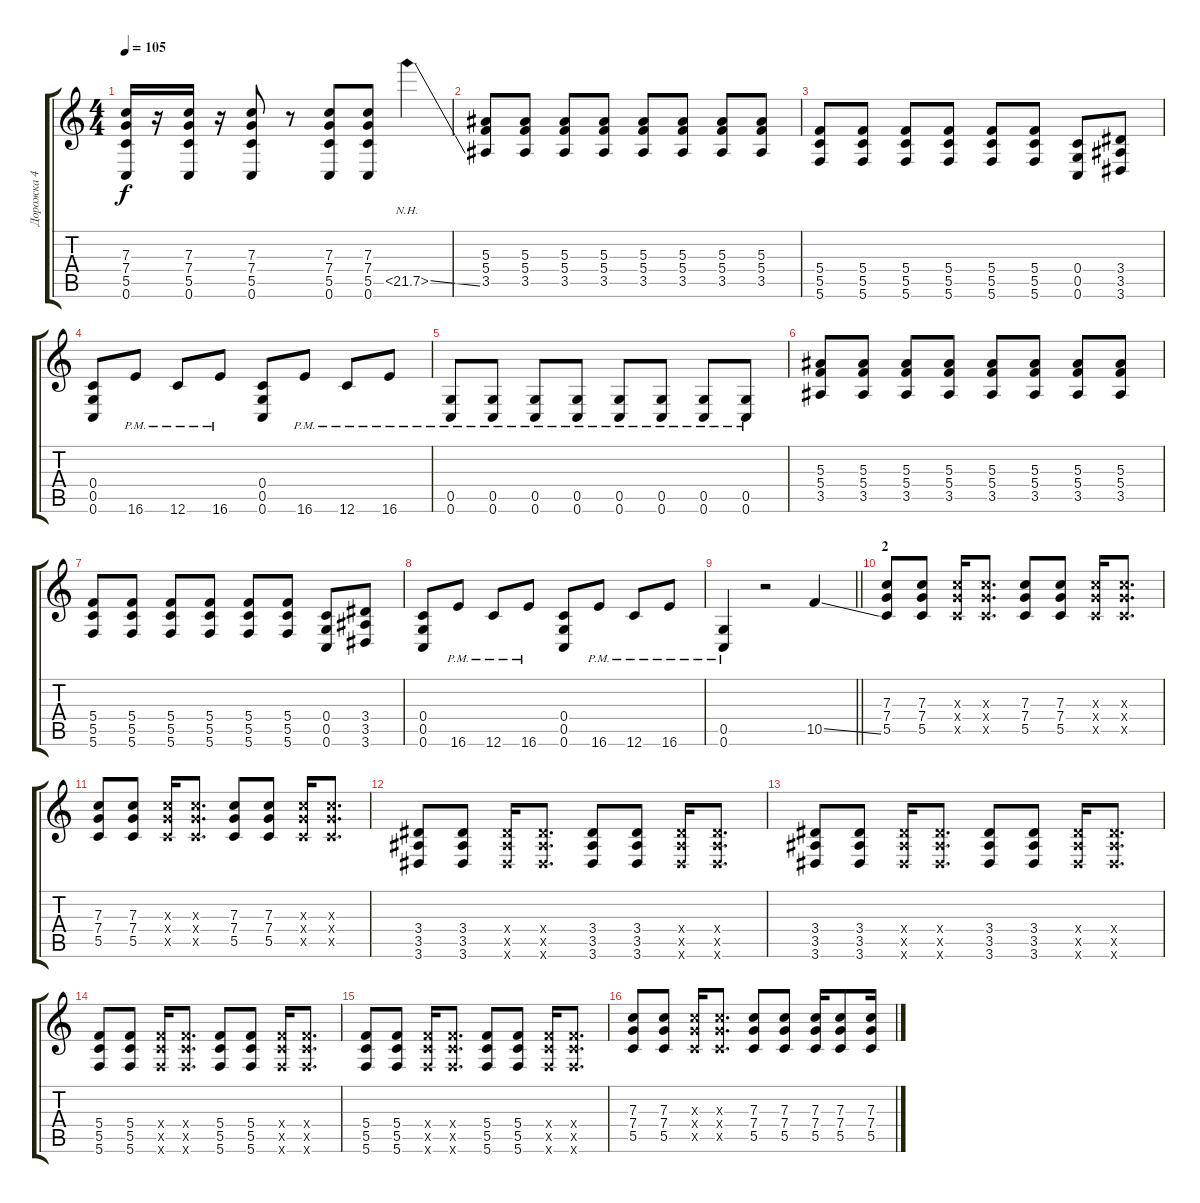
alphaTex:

\track ("Дорожка 4" "Дорожка 4") {instrument overdrivenguitar}
\staff {score tabs}
\tuning (D4 A3 F3 C3 G2 C2) {hide}
\ts (4 4)
\tempo 105
\clef g2
\ks c
(7.3 7.4 5.5 0.6).16{dy f} r.16 (7.3 7.4 5.5 0.6).16 r.16 (7.3 7.4 5.5 0.6).8 r.8 (7.3 7.4 5.5 0.6).8 (7.3 7.4 5.5 0.6).8 22.5{nh ss}.4 |
(5.3 5.4 3.5).8 (5.3 5.4 3.5).8 (5.3 5.4 3.5).8 (5.3 5.4 3.5).8 (5.3 5.4 3.5).8 (5.3 5.4 3.5).8 (5.3 5.4 3.5).8 (5.3 5.4 3.5).8 |
(5.4 5.5 5.6).8 (5.4 5.5 5.6).8 (5.4 5.5 5.6).8 (5.4 5.5 5.6).8 (5.4 5.5 5.6).8 (5.4 5.5 5.6).8 (0.4 0.5 0.6).8 (3.4 3.5 3.6).8 |
(0.4 0.5 0.6).8 16.6{pm}.8 12.6{pm}.8 16.6{pm}.8 (0.4 0.5 0.6).8 16.6{pm}.8 12.6{pm}.8 16.6{pm}.8 |
(0.5{pm} 0.6{pm}).8 (0.5{pm} 0.6{pm}).8 (0.5{pm} 0.6{pm}).8 (0.5{pm} 0.6{pm}).8 (0.5{pm} 0.6{pm}).8 (0.5{pm} 0.6{pm}).8 (0.5{pm} 0.6{pm}).8 (0.5{pm} 0.6{pm}).8 |
(5.3 5.4 3.5).8 (5.3 5.4 3.5).8 (5.3 5.4 3.5).8 (5.3 5.4 3.5).8 (5.3 5.4 3.5).8 (5.3 5.4 3.5).8 (5.3 5.4 3.5).8 (5.3 5.4 3.5).8 |
(5.4 5.5 5.6).8 (5.4 5.5 5.6).8 (5.4 5.5 5.6).8 (5.4 5.5 5.6).8 (5.4 5.5 5.6).8 (5.4 5.5 5.6).8 (0.4 0.5 0.6).8 (3.4 3.5 3.6).8 |
(0.4 0.5 0.6).8 16.6{pm}.8 12.6{pm}.8 16.6{pm}.8 (0.4 0.5 0.6).8 16.6{pm}.8 12.6{pm}.8 16.6{pm}.8 |
\barLineRight lightlight
(0.5{pm} 0.6{pm}).4 r.2 10.5{ss}.4 |
\section ("" "2")
(7.3 7.4 5.5).8 (7.3 7.4 5.5).8 (7.3{x} 7.4{x} 5.5{x}).16 (7.3{x} 7.4{x} 5.5{x}).8{d} (7.3 7.4 5.5).8 (7.3 7.4 5.5).8 (7.3{x} 7.4{x} 5.5{x}).16 (7.3{x} 7.4{x} 5.5{x}).8{d} |
(7.3 7.4 5.5).8 (7.3 7.4 5.5).8 (7.3{x} 7.4{x} 5.5{x}).16 (7.3{x} 7.4{x} 5.5{x}).8{d} (7.3 7.4 5.5).8 (7.3 7.4 5.5).8 (7.3{x} 7.4{x} 5.5{x}).16 (7.3{x} 7.4{x} 5.5{x}).8{d} |
(3.4 3.5 3.6).8 (3.4 3.5 3.6).8 (3.4{x} 3.5{x} 3.6{x}).16 (3.4{x} 3.5{x} 3.6{x}).8{d} (3.4 3.5 3.6).8 (3.4 3.5 3.6).8 (3.4{x} 3.5{x} 3.6{x}).16 (3.4{x} 3.5{x} 3.6{x}).8{d} |
(3.4 3.5 3.6).8 (3.4 3.5 3.6).8 (3.4{x} 3.5{x} 3.6{x}).16 (3.4{x} 3.5{x} 3.6{x}).8{d} (3.4 3.5 3.6).8 (3.4 3.5 3.6).8 (3.4{x} 3.5{x} 3.6{x}).16 (3.4{x} 3.5{x} 3.6{x}).8{d} |
(5.4 5.5 5.6).8 (5.4 5.5 5.6).8 (5.4{x} 5.5{x} 5.6{x}).16 (5.4{x} 5.5{x} 5.6{x}).8{d} (5.4 5.5 5.6).8 (5.4 5.5 5.6).8 (5.4{x} 5.5{x} 5.6{x}).16 (5.4{x} 5.5{x} 5.6{x}).8{d} |
(5.4 5.5 5.6).8 (5.4 5.5 5.6).8 (5.4{x} 5.5{x} 5.6{x}).16 (5.4{x} 5.5{x} 5.6{x}).8{d} (5.4 5.5 5.6).8 (5.4 5.5 5.6).8 (5.4{x} 5.5{x} 5.6{x}).16 (5.4{x} 5.5{x} 5.6{x}).8{d} |
(7.3 7.4 5.5).8 (7.3 7.4 5.5).8 (7.3{x} 7.4{x} 5.5{x}).16 (7.3{x} 7.4{x} 5.5{x}).8{d} (7.3 7.4 5.5).8 (7.3 7.4 5.5).8 (7.3 7.4 5.5).16 (7.3 7.4 5.5).8 (7.3 7.4 5.5).16
